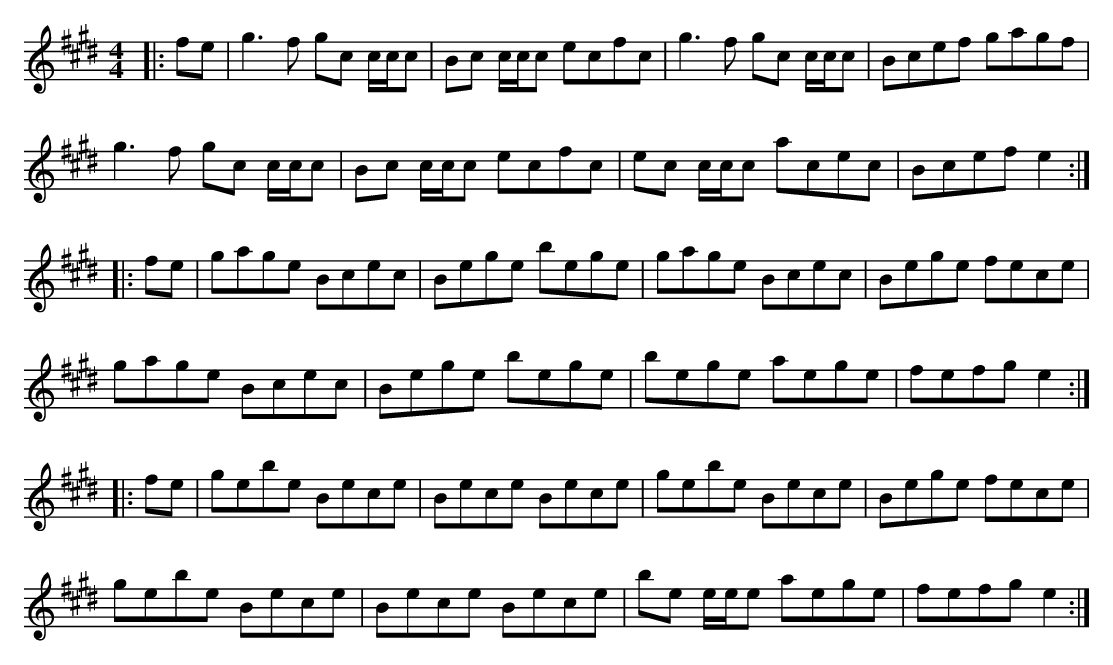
X:1
M:4/4
K:E
|:fe|g3f gc c/c/c|Bc c/c/c ecfc|g3f gc c/c/c|Bcef gagf|
g3f gc c/c/c|Bc c/c/c ecfc|ec c/c/c acec|Bcef e2:|
|:fe|gage Bcec|Bege bege|gage Bcec|Bege fece|
gage Bcec|Bege bege|bege aege|fefg e2:|
|:fe|gebe Bece|Bece Bece|gebe Bece|Bege fece|
gebe Bece|Bece Bece|be e/e/e aege|fefg e2:|
